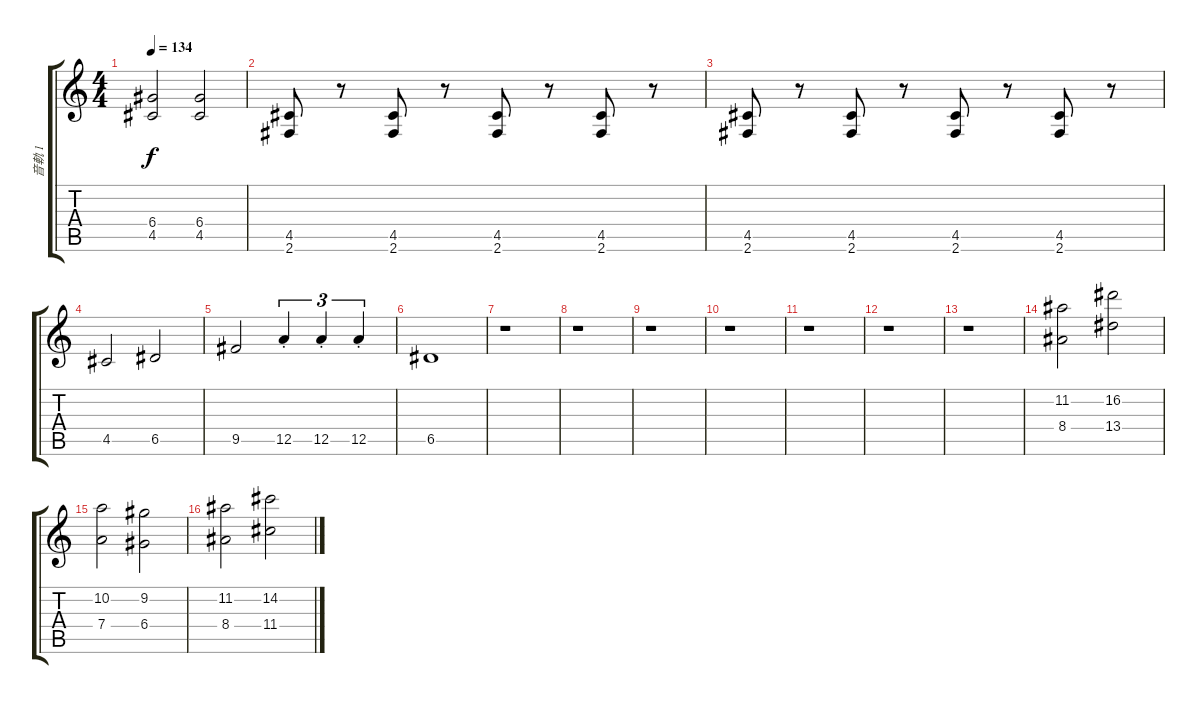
\track ("音軌 1" "音軌 1") {instrument overdrivenguitar}
\staff {score tabs}
\tuning (E4 B3 G3 D3 A2 E2) {hide}
\ts (4 4)
\tempo 134
\clef g2
\ks c
(6.4 4.5).2{dy f} (6.4 4.5).2 |
(4.5 2.6).8 r.8 (4.5 2.6).8 r.8 (4.5 2.6).8 r.8 (4.5 2.6).8 r.8 |
(4.5 2.6).8 r.8 (4.5 2.6).8 r.8 (4.5 2.6).8 r.8 (4.5 2.6).8 r.8 |
4.5.2 6.5.2 |
9.5.2 12.5{st}.4{tu (3 2)} 12.5{st}.4{tu (3 2)} 12.5{st}.4{tu (3 2)} |
6.5.1 |
r.1 |
r.1 |
r.1 |
r.1 |
r.1 |
r.1 |
r.1 |
(11.2 8.4).2 (16.2 13.4).2 |
(10.2 7.4).2 (9.2 6.4).2 |
(11.2 8.4).2 (14.2 11.4).2
